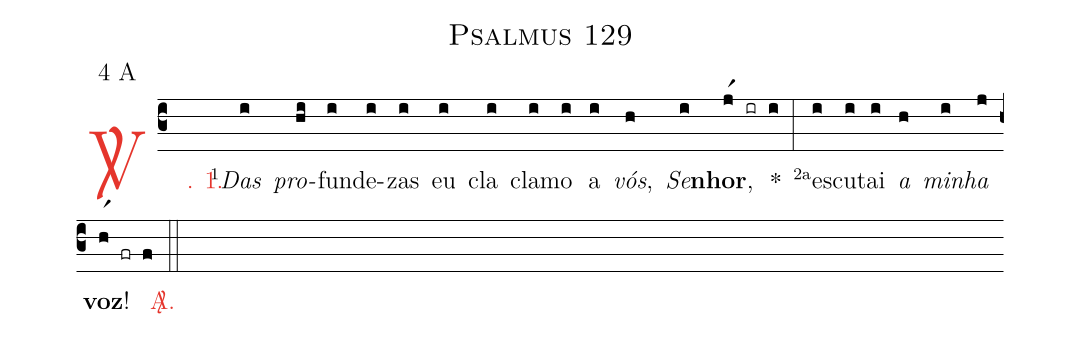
name: Psalmus 129;
mode: 4;
mode-differentia: A;
%%
(c3)

<c><sp>V/</sp>. 1.</c>() <v>\VSup{1}</v><i>Das</i>(i) <i>pro</i>(hi)fun(i)de(i)zas(i) eu(i) cla(i) cla(i)mo(i) a(i) <i>vós</i>,(h) <i>Se</i>(i)<b>nhor</b>,(jr1 ir i) *(:) <v>\VSup{2a}</v>es(i)cu(i)tai(i) <i>a</i>(h) <i>mi</i>(i)<i>nha</i>(j) <b>voz</b>!(hr1 fr f) <c><sp>A/</sp>.</c>(::)
